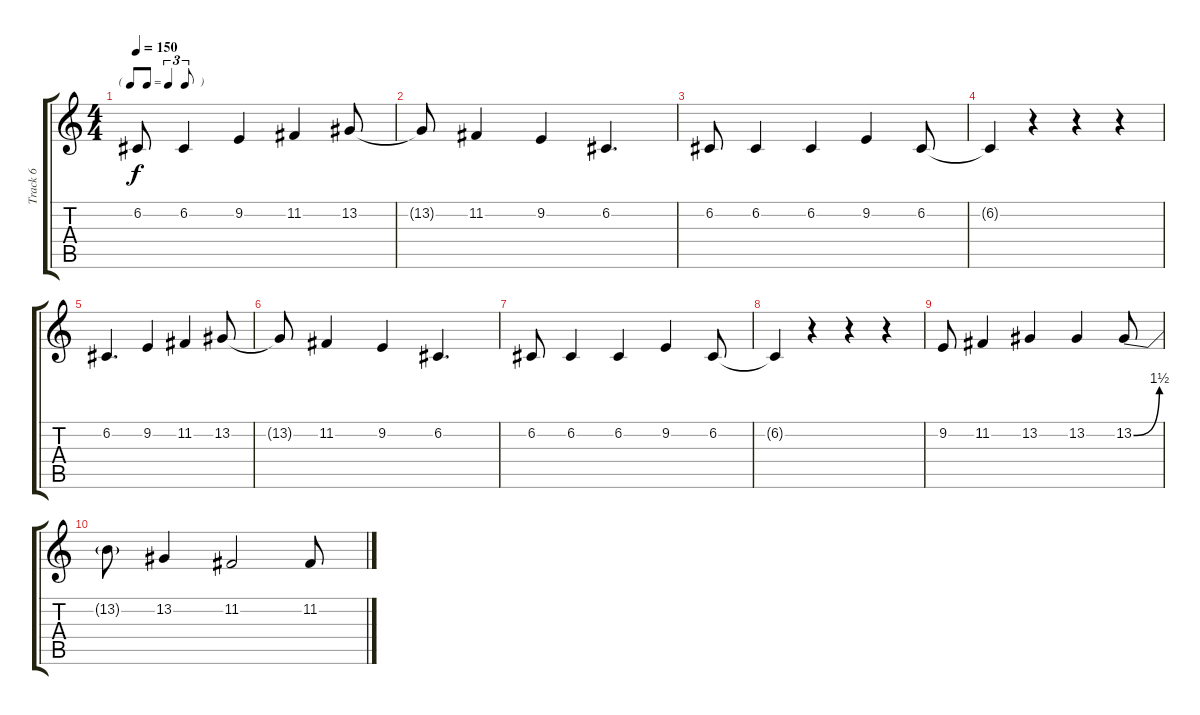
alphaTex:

\track ("Track 6" "Track 6") {instrument lead2sawtooth}
\staff {score tabs}
\tuning (C4 G3 Eb3 Bb2 F2 C2) {hide}
\ts (4 4)
\tf triplet8th
\tempo 150
\clef g2
\ks c
6.2.8{dy f} 6.2.4 9.2.4 11.2.4 13.2.8 |
13.2{t}.8 11.2.4 9.2.4 6.2.4{d} |
6.2.8 6.2.4 6.2.4 9.2.4 6.2.8 |
6.2{t}.4 r.4 r.4 r.4 |
6.2.4{d} 9.2.4 11.2.4 13.2.8 |
13.2{t}.8 11.2.4 9.2.4 6.2.4{d} |
6.2.8 6.2.4 6.2.4 9.2.4 6.2.8 |
6.2{t}.4 r.4 r.4 r.4 |
9.2.8 11.2.4 13.2.4 13.2.4 13.2{be (bend 0 0 60 6)}.8 |
13.2{t}.8 13.2.4 11.2.2 11.2.8
